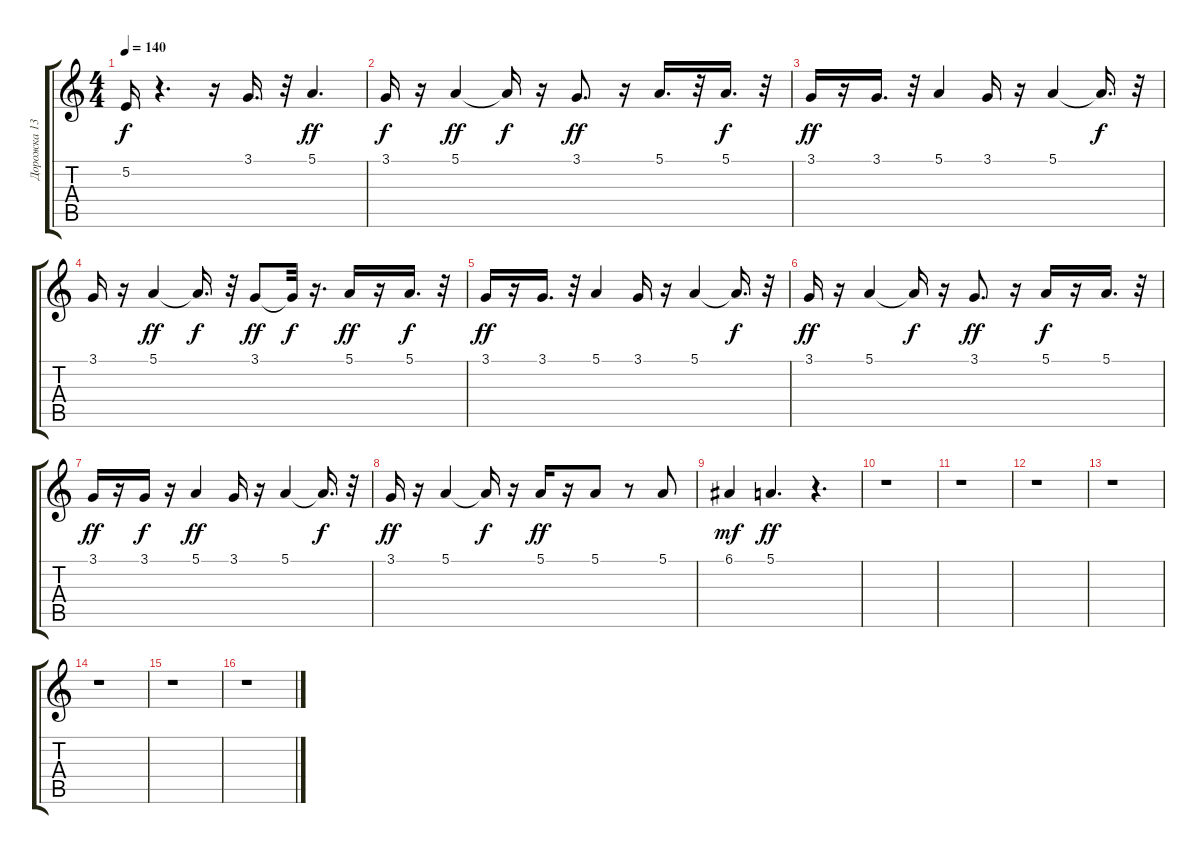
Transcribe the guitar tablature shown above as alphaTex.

\track ("Дорожка 13" "Дорожка 13") {instrument recorder}
\staff {score tabs}
\tuning (E4 B3 G3 D3 A2 E2) {hide}
\ts (4 4)
\tempo 140
\clef g2
\ks c
5.2{t}.16{dy f} r.4{d} r.16 3.1.16{d} r.32 5.1.4{d dy ff} |
3.1.16{dy f} r.16 5.1.4{dy ff} 5.1{t}.16{dy f} r.16 3.1.8{d dy ff} r.16 5.1.16{d} r.32 5.1.16{d dy f} r.32 |
3.1.16{dy ff} r.16 3.1.16{d} r.32 5.1.4 3.1.16 r.16 5.1.4 5.1{t}.16{d dy f} r.32 |
3.1.16 r.16 5.1.4{dy ff} 5.1{t}.16{d dy f} r.32 3.1.8{dy ff} 3.1{t}.32{dy f} r.16{d} 5.1.16{dy ff} r.16 5.1.16{d dy f} r.32 |
3.1.16{dy ff} r.16 3.1.16{d} r.32 5.1.4 3.1.16 r.16 5.1.4 5.1{t}.16{d dy f} r.32 |
3.1.16{dy ff} r.16 5.1.4 5.1{t}.16{dy f} r.16 3.1.8{d dy ff} r.16 5.1.16{dy f} r.16 5.1.16{d} r.32 |
3.1.16{dy ff} r.16 3.1.16{dy f} r.16 5.1.4{dy ff} 3.1.16 r.16 5.1.4 5.1{t}.16{d dy f} r.32 |
3.1.16{dy ff} r.16 5.1.4 5.1{t}.16{dy f} r.16 5.1.16{dy ff} r.16 5.1.8 r.8 5.1.8 |
6.1.4{dy mf} 5.1.4{d dy ff} r.4{d} |
r.1 |
r.1 |
r.1 |
r.1 |
r.1 |
r.1 |
r.1
